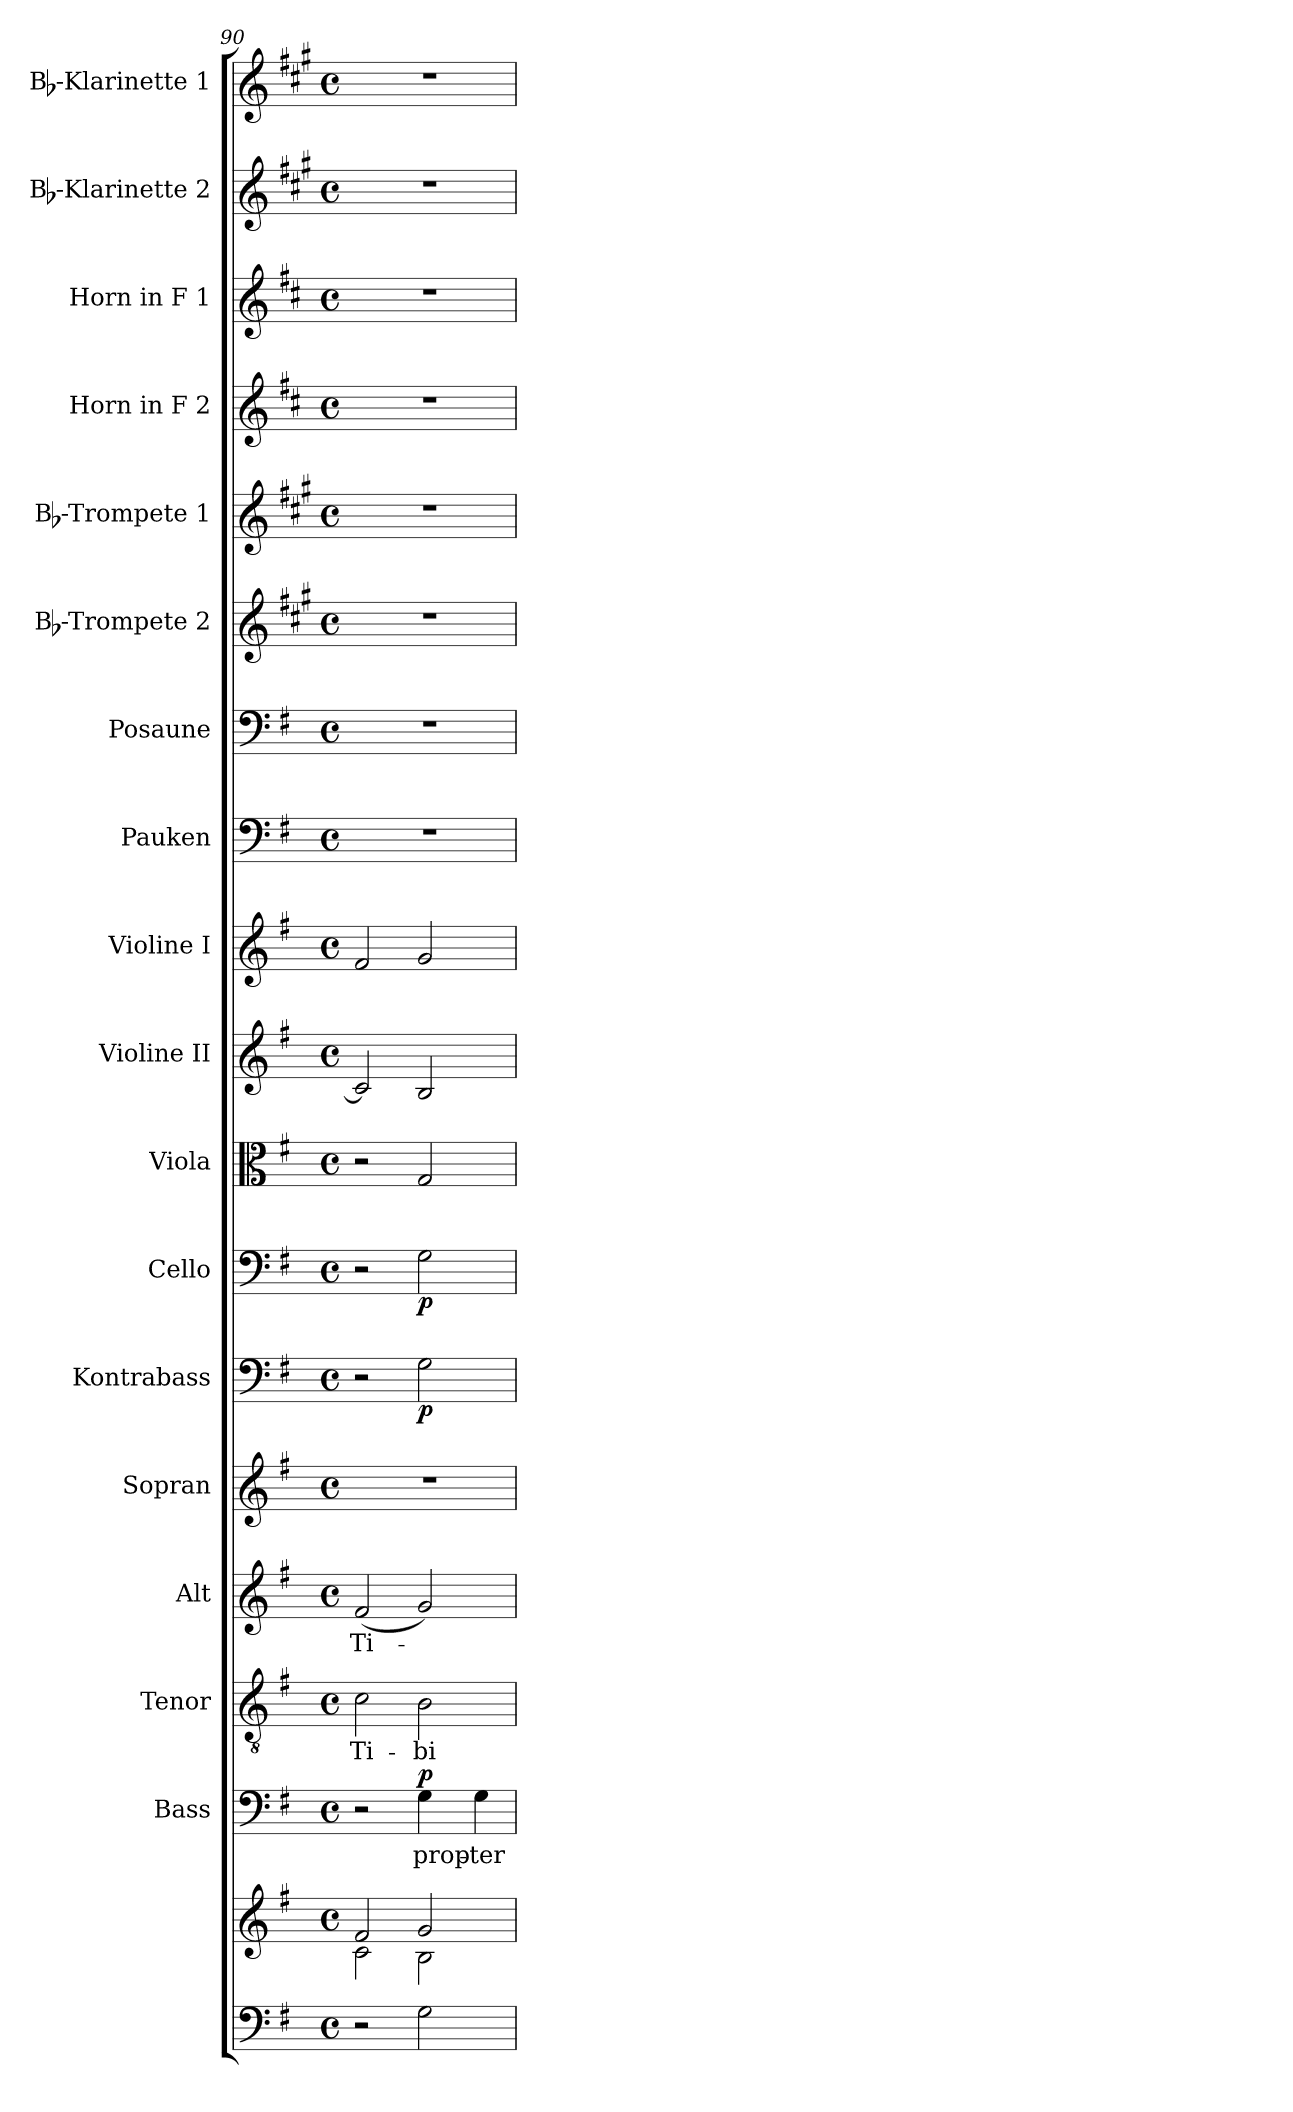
**kern	**kern	**kern	**text	**dynam	**kern	**text	**kern	**text	**kern	**kern	**dynam	**kern	**dynam	**kern	**kern	**kern	**kern	**kern	**kern	**kern	**kern	**kern	**kern	**kern
*part18	*part18	*part17	*part17	*part17	*part16	*part16	*part15	*part15	*part14	*part13	*part13	*part12	*part12	*part11	*part10	*part9	*part8	*part7	*part6	*part5	*part4	*part3	*part2	*part1
*staff19	*staff18	*staff17	*staff17	*staff17	*staff16	*staff16	*staff15	*staff15	*staff14	*staff13	*staff13	*staff12	*staff12	*staff11	*staff10	*staff9	*staff8	*staff7	*staff6	*staff5	*staff4	*staff3	*staff2	*staff1
*	*	*I"Bass	*	*	*I"Tenor	*	*I"Alt	*	*I"Sopran	*I"Kontrabass	*	*I"Cello	*	*I"Viola	*I"Violine II	*I"Violine I	*I"Pauken	*I"Posaune	*I"Bb-Trompete 2	*I"Bb-Trompete 1	*I"Horn in F 2	*I"Horn in F 1	*I"Bb-Klarinette 2	*I"Bb-Klarinette 1
*	*	*I'B.	*	*	*I'T.	*	*I'A.	*	*I'S.	*I'Kb.	*	*	*	*I'Vla.	*I'Vl. II	*I'Vl. I	*I'Pk.	*I'Pos.	*I'Bb Trp. 2	*I'Bb Trp. 1	*	*	*I'Bb Kl. 2	*I'Bb Kl. 1
!!LO:PB:g=z
*clefF4	*clefG2	*clefF4	*	*	*clefGv2	*	*clefG2	*	*clefG2	*clefF4	*	*clefF4	*	*clefC3	*clefG2	*clefG2	*clefF4	*clefF4	*clefG2	*clefG2	*clefG2	*clefG2	*clefG2	*clefG2
*	*	*	*	*	*	*	*	*	*	*ITrd7c12	*	*	*	*	*	*	*	*	*ITrd1c2	*ITrd1c2	*ITrd4c7	*ITrd4c7	*ITrd1c2	*ITrd1c2
*k[f#]	*k[f#]	*k[f#]	*	*	*k[f#]	*	*k[f#]	*	*k[f#]	*k[f#]	*	*k[f#]	*	*k[f#]	*k[f#]	*k[f#]	*k[f#]	*k[f#]	*k[f#]	*k[f#]	*k[f#]	*k[f#]	*k[f#]	*k[f#]
*G:	*G:	*G:	*	*	*G:	*	*G:	*	*G:	*G:	*	*G:	*	*G:	*G:	*G:	*G:	*G:	*G:	*G:	*G:	*G:	*G:	*G:
*M4/4	*M4/4	*M4/4	*	*	*M4/4	*	*M4/4	*	*M4/4	*M4/4	*	*M4/4	*	*M4/4	*M4/4	*M4/4	*M4/4	*M4/4	*M4/4	*M4/4	*M4/4	*M4/4	*M4/4	*M4/4
*met(c)	*met(c)	*met(c)	*	*	*met(c)	*	*met(c)	*	*met(c)	*met(c)	*	*met(c)	*	*met(c)	*met(c)	*met(c)	*met(c)	*met(c)	*met(c)	*met(c)	*met(c)	*met(c)	*met(c)	*met(c)
=90	=90	=90	=90	=90	=90	=90	=90	=90	=90	=90	=90	=90	=90	=90	=90	=90	=90	=90	=90	=90	=90	=90	=90	=90
*	*^	*	*	*	*	*	*	*	*	*	*	*	*	*	*	*	*	*	*	*	*	*	*	*
!	!	!	!	!	!	!	!LO:LY:b	!	!LO:LY:b	!	!	!	!	!	!	!	!	!	!	!	!	!	!	!	!
2r	2f#/	2c\	2r	.	.	2c\	Ti-	(<2f#/	Ti-	1r	2r	.	2r	.	2r	2c/]	2f#/	1r	1r	1r	1r	1r	1r	1r	1r
!	!	!	!	!LO:LY:b	!LO:DY:a	!	!LO:LY:b	!	!	!	!	!LO:DY:b	!	!LO:DY:b	!	!	!	!	!	!	!	!	!	!	!
2G\	2g/	2B\	4G\	prop-	p	2B\	-bi	2g/)	.	.	2GG\	p	2G\	p	2G/	2B/	2g/	.	.	.	.	.	.	.	.
!	!	!	!	!LO:LY:b	!	!	!	!	!	!	!	!	!	!	!	!	!	!	!	!	!	!	!	!	!
.	.	.	4G\	-ter	.	.	.	.	.	.	.	.	.	.	.	.	.	.	.	.	.	.	.	.	.
*	*v	*v	*	*	*	*	*	*	*	*	*	*	*	*	*	*	*	*	*	*	*	*	*	*	*
=	=	=	=	=	=	=	=	=	=	=	=	=	=	=	=	=	=	=	=	=	=	=	=	=
*-	*-	*-	*-	*-	*-	*-	*-	*-	*-	*-	*-	*-	*-	*-	*-	*-	*-	*-	*-	*-	*-	*-	*-	*-
